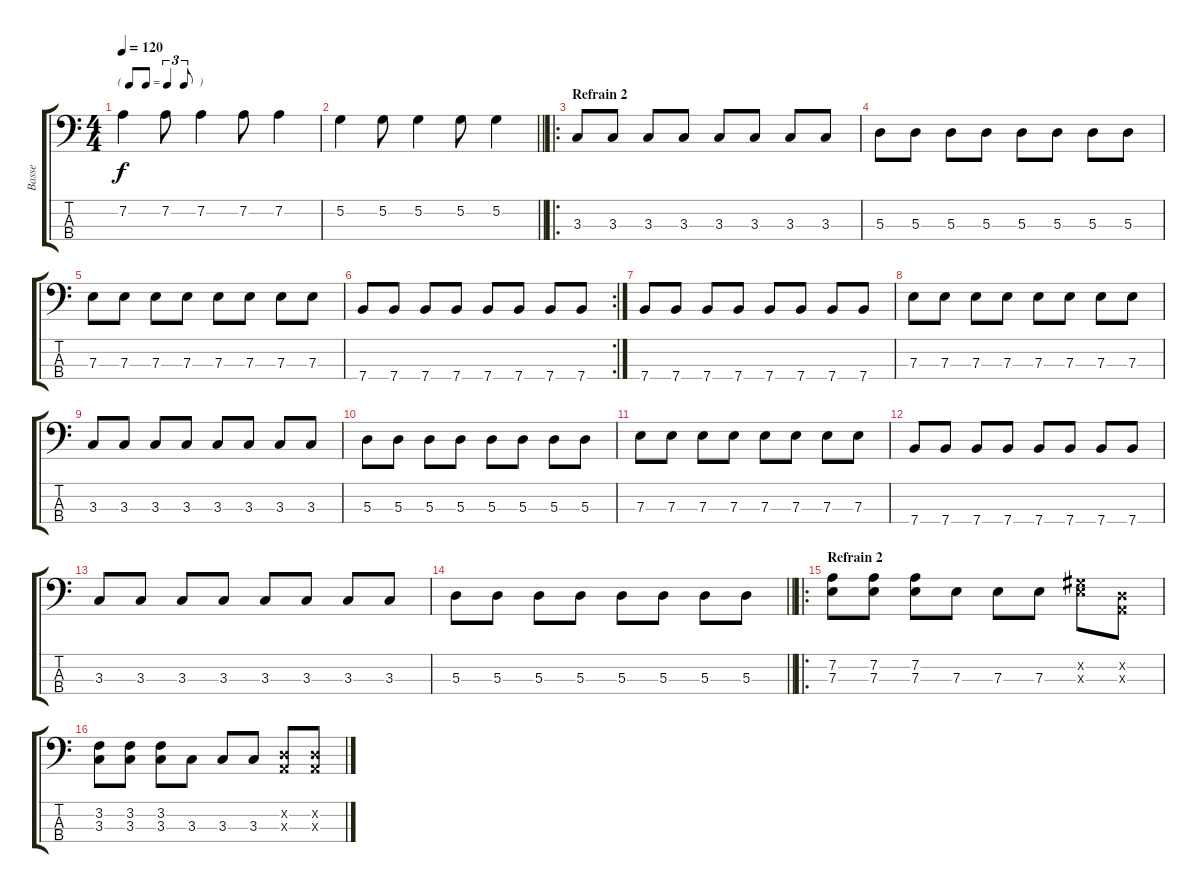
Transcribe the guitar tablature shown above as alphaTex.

\track ("Basse" "Basse") {instrument electricbassfinger}
\staff {score tabs}
\tuning (G2 D2 A1 E1) {hide}
\ts (4 4)
\tf triplet8th
\tempo 120
\clef f4
\ks c
7.2.4{dy f} 7.2.8 7.2.4 7.2.8 7.2.4 |
\barLineRight lightlight
5.2.4 5.2.8 5.2.4 5.2.8 5.2.4 |
\ro
\section ("" "Refrain 2")
3.3.8 3.3.8 3.3.8 3.3.8 3.3.8 3.3.8 3.3.8 3.3.8 |
5.3.8 5.3.8 5.3.8 5.3.8 5.3.8 5.3.8 5.3.8 5.3.8 |
7.3.8 7.3.8 7.3.8 7.3.8 7.3.8 7.3.8 7.3.8 7.3.8 |
\rc 2
7.4.8 7.4.8 7.4.8 7.4.8 7.4.8 7.4.8 7.4.8 7.4.8 |
7.4.8 7.4.8 7.4.8 7.4.8 7.4.8 7.4.8 7.4.8 7.4.8 |
7.3.8 7.3.8 7.3.8 7.3.8 7.3.8 7.3.8 7.3.8 7.3.8 |
3.3.8 3.3.8 3.3.8 3.3.8 3.3.8 3.3.8 3.3.8 3.3.8 |
5.3.8 5.3.8 5.3.8 5.3.8 5.3.8 5.3.8 5.3.8 5.3.8 |
7.3.8 7.3.8 7.3.8 7.3.8 7.3.8 7.3.8 7.3.8 7.3.8 |
7.4.8 7.4.8 7.4.8 7.4.8 7.4.8 7.4.8 7.4.8 7.4.8 |
3.3.8 3.3.8 3.3.8 3.3.8 3.3.8 3.3.8 3.3.8 3.3.8 |
\barLineRight lightlight
5.3.8 5.3.8 5.3.8 5.3.8 5.3.8 5.3.8 5.3.8 5.3.8 |
\ro
\section ("" "Refrain 2")
(7.2 7.3).8 (7.2 7.3).8 (7.2 7.3).8 7.3.8 7.3.8 7.3.8 (6.2{x} 7.3{x}).8 (0.2{x} 0.3{x}).8 |
(3.2 3.3).8 (3.2 3.3).8 (3.2 3.3).8 3.3.8 3.3.8 3.3.8 (0.2{x} 0.3{x}).8 (0.2{x} 0.3{x}).8
